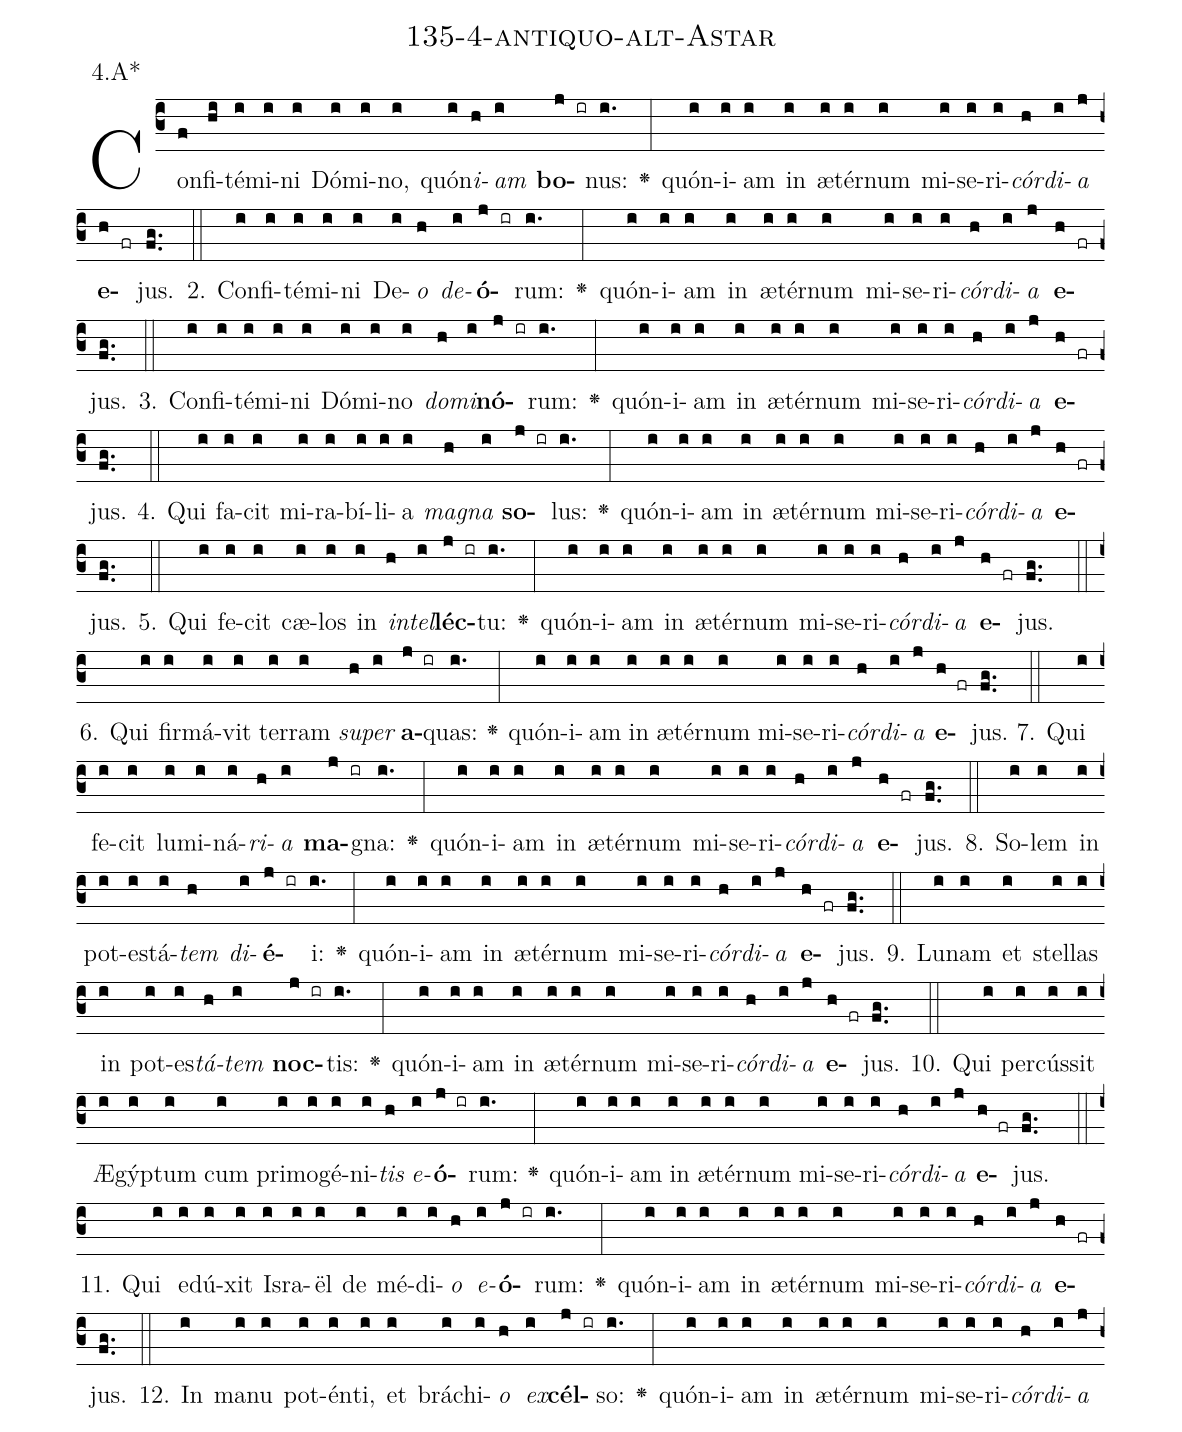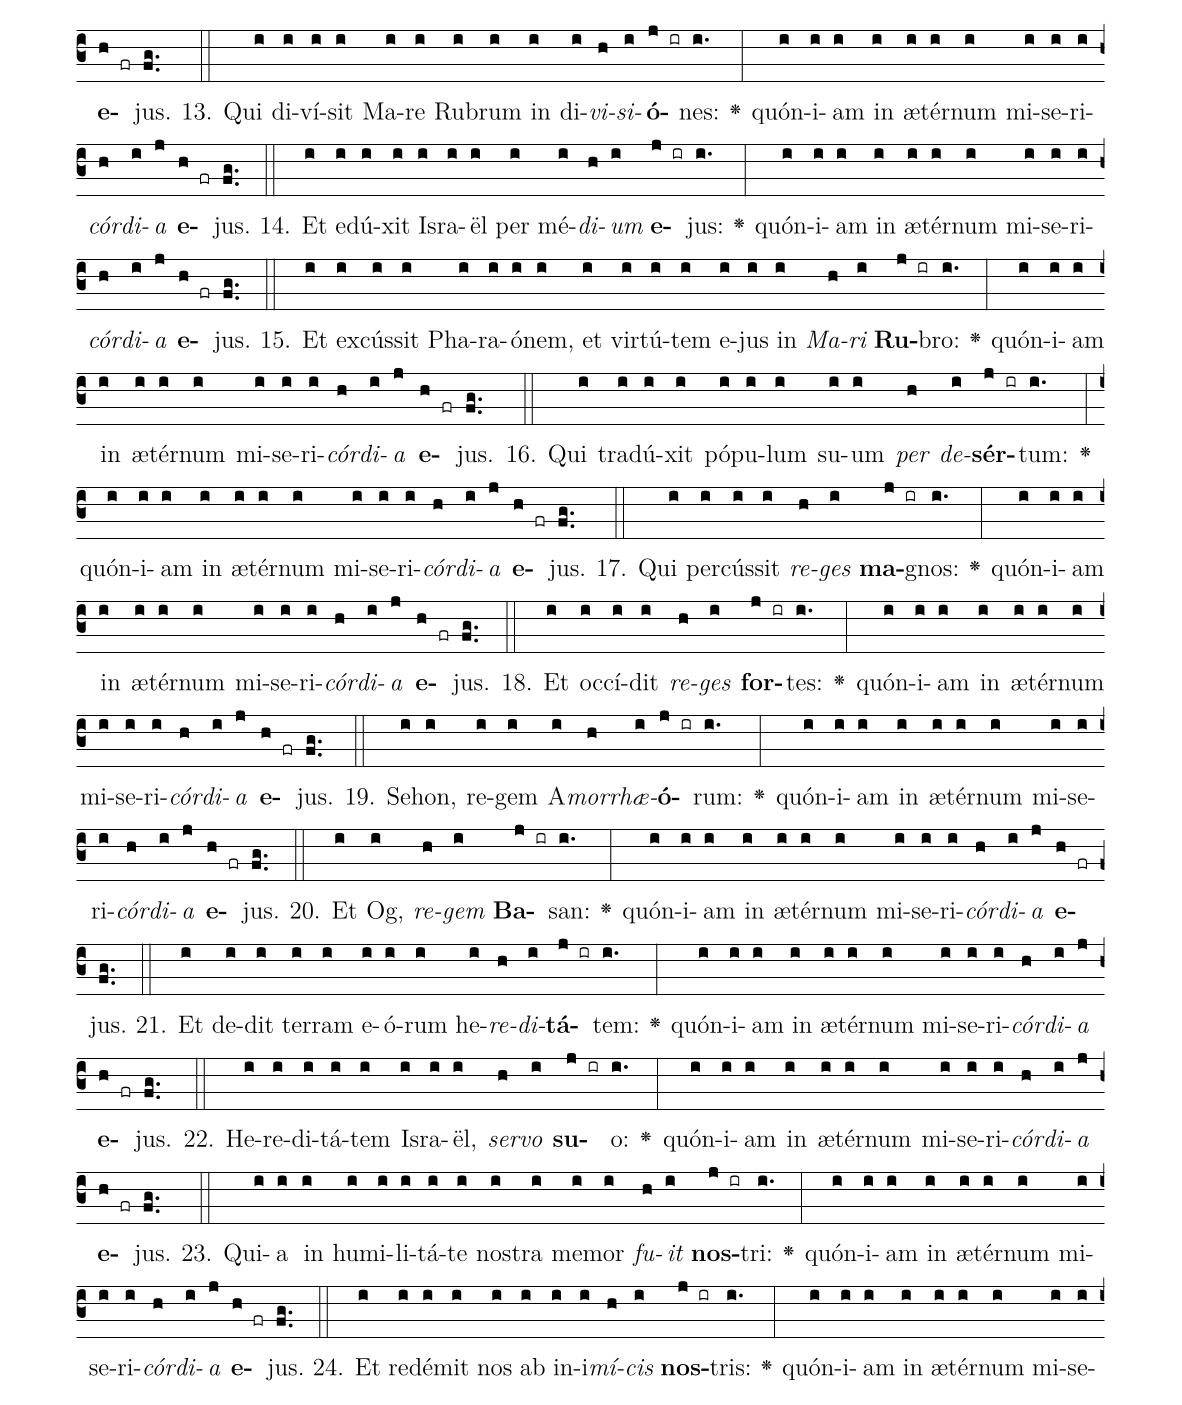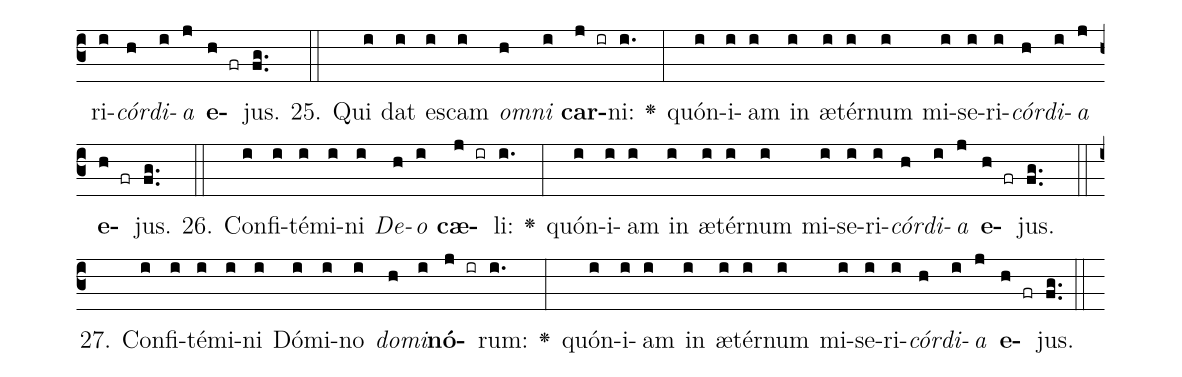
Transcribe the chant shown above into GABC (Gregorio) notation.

name: 135-4-antiquo-alt-Astar;
annotation: 4.A*;
%%
(c3)Con(f)fi(hi)té(i)mi(i)ni(i) Dó(i)mi(i)no,(i) quón(i)<i>i</i>(h)<i>am</i>(i) <b>bo</b>(j ir)nus:(i.) <v>\greheightstar</v>(:) quón(i)i(i)am(i) in(i) æ(i)tér(i)num(i) mi(i)se(i)ri(i)<i>cór</i>(h)<i>di</i>(i)<i>a</i>(j) <b>e</b>(h fr)jus.(fg..) (::)
2. Con(i)fi(i)té(i)mi(i)ni(i) De(i)<i>o</i>(h) <i>de</i>(i)<b>ó</b>(j ir)rum:(i.) <v>\greheightstar</v>(:) quón(i)i(i)am(i) in(i) æ(i)tér(i)num(i) mi(i)se(i)ri(i)<i>cór</i>(h)<i>di</i>(i)<i>a</i>(j) <b>e</b>(h fr)jus.(fg..) (::)
3. Con(i)fi(i)té(i)mi(i)ni(i) Dó(i)mi(i)no(i) <i>do</i>(h)<i>mi</i>(i)<b>nó</b>(j ir)rum:(i.) <v>\greheightstar</v>(:) quón(i)i(i)am(i) in(i) æ(i)tér(i)num(i) mi(i)se(i)ri(i)<i>cór</i>(h)<i>di</i>(i)<i>a</i>(j) <b>e</b>(h fr)jus.(fg..) (::)
4. Qui(i) fa(i)cit(i) mi(i)ra(i)bí(i)li(i)a(i) <i>ma</i>(h)<i>gna</i>(i) <b>so</b>(j ir)lus:(i.) <v>\greheightstar</v>(:) quón(i)i(i)am(i) in(i) æ(i)tér(i)num(i) mi(i)se(i)ri(i)<i>cór</i>(h)<i>di</i>(i)<i>a</i>(j) <b>e</b>(h fr)jus.(fg..) (::)
5. Qui(i) fe(i)cit(i) cæ(i)los(i) in(i) <i>in</i>(h)<i>tel</i>(i)<b>léc</b>(j ir)tu:(i.) <v>\greheightstar</v>(:) quón(i)i(i)am(i) in(i) æ(i)tér(i)num(i) mi(i)se(i)ri(i)<i>cór</i>(h)<i>di</i>(i)<i>a</i>(j) <b>e</b>(h fr)jus.(fg..) (::)
6. Qui(i) fir(i)má(i)vit(i) ter(i)ram(i) <i>su</i>(h)<i>per</i>(i) <b>a</b>(j ir)quas:(i.) <v>\greheightstar</v>(:) quón(i)i(i)am(i) in(i) æ(i)tér(i)num(i) mi(i)se(i)ri(i)<i>cór</i>(h)<i>di</i>(i)<i>a</i>(j) <b>e</b>(h fr)jus.(fg..) (::)
7. Qui(i) fe(i)cit(i) lu(i)mi(i)ná(i)<i>ri</i>(h)<i>a</i>(i) <b>ma</b>(j ir)gna:(i.) <v>\greheightstar</v>(:) quón(i)i(i)am(i) in(i) æ(i)tér(i)num(i) mi(i)se(i)ri(i)<i>cór</i>(h)<i>di</i>(i)<i>a</i>(j) <b>e</b>(h fr)jus.(fg..) (::)
8. So(i)lem(i) in(i) pot(i)es(i)tá(i)<i>tem</i>(h) <i>di</i>(i)<b>é</b>(j ir)i:(i.) <v>\greheightstar</v>(:) quón(i)i(i)am(i) in(i) æ(i)tér(i)num(i) mi(i)se(i)ri(i)<i>cór</i>(h)<i>di</i>(i)<i>a</i>(j) <b>e</b>(h fr)jus.(fg..) (::)
9. Lu(i)nam(i) et(i) stel(i)las(i) in(i) pot(i)es(i)<i>tá</i>(h)<i>tem</i>(i) <b>noc</b>(j ir)tis:(i.) <v>\greheightstar</v>(:) quón(i)i(i)am(i) in(i) æ(i)tér(i)num(i) mi(i)se(i)ri(i)<i>cór</i>(h)<i>di</i>(i)<i>a</i>(j) <b>e</b>(h fr)jus.(fg..) (::)
10. Qui(i) per(i)cús(i)sit(i) Æ(i)gýp(i)tum(i) cum(i) pri(i)mo(i)gé(i)ni(i)<i>tis</i>(h) <i>e</i>(i)<b>ó</b>(j ir)rum:(i.) <v>\greheightstar</v>(:) quón(i)i(i)am(i) in(i) æ(i)tér(i)num(i) mi(i)se(i)ri(i)<i>cór</i>(h)<i>di</i>(i)<i>a</i>(j) <b>e</b>(h fr)jus.(fg..) (::)
11. Qui(i) e(i)dú(i)xit(i) Is(i)ra(i)ël(i) de(i) mé(i)di(i)<i>o</i>(h) <i>e</i>(i)<b>ó</b>(j ir)rum:(i.) <v>\greheightstar</v>(:) quón(i)i(i)am(i) in(i) æ(i)tér(i)num(i) mi(i)se(i)ri(i)<i>cór</i>(h)<i>di</i>(i)<i>a</i>(j) <b>e</b>(h fr)jus.(fg..) (::)
12. In(i) ma(i)nu(i) pot(i)én(i)ti,(i) et(i) brá(i)chi(i)<i>o</i>(h) <i>ex</i>(i)<b>cél</b>(j ir)so:(i.) <v>\greheightstar</v>(:) quón(i)i(i)am(i) in(i) æ(i)tér(i)num(i) mi(i)se(i)ri(i)<i>cór</i>(h)<i>di</i>(i)<i>a</i>(j) <b>e</b>(h fr)jus.(fg..) (::)
13. Qui(i) di(i)ví(i)sit(i) Ma(i)re(i) Ru(i)brum(i) in(i) di(i)<i>vi</i>(h)<i>si</i>(i)<b>ó</b>(j ir)nes:(i.) <v>\greheightstar</v>(:) quón(i)i(i)am(i) in(i) æ(i)tér(i)num(i) mi(i)se(i)ri(i)<i>cór</i>(h)<i>di</i>(i)<i>a</i>(j) <b>e</b>(h fr)jus.(fg..) (::)
14. Et(i) e(i)dú(i)xit(i) Is(i)ra(i)ël(i) per(i) mé(i)<i>di</i>(h)<i>um</i>(i) <b>e</b>(j ir)jus:(i.) <v>\greheightstar</v>(:) quón(i)i(i)am(i) in(i) æ(i)tér(i)num(i) mi(i)se(i)ri(i)<i>cór</i>(h)<i>di</i>(i)<i>a</i>(j) <b>e</b>(h fr)jus.(fg..) (::)
15. Et(i) ex(i)cús(i)sit(i) Pha(i)ra(i)ó(i)nem,(i) et(i) vir(i)tú(i)tem(i) e(i)jus(i) in(i) <i>Ma</i>(h)<i>ri</i>(i) <b>Ru</b>(j ir)bro:(i.) <v>\greheightstar</v>(:) quón(i)i(i)am(i) in(i) æ(i)tér(i)num(i) mi(i)se(i)ri(i)<i>cór</i>(h)<i>di</i>(i)<i>a</i>(j) <b>e</b>(h fr)jus.(fg..) (::)
16. Qui(i) tra(i)dú(i)xit(i) pó(i)pu(i)lum(i) su(i)um(i) <i>per</i>(h) <i>de</i>(i)<b>sér</b>(j ir)tum:(i.) <v>\greheightstar</v>(:) quón(i)i(i)am(i) in(i) æ(i)tér(i)num(i) mi(i)se(i)ri(i)<i>cór</i>(h)<i>di</i>(i)<i>a</i>(j) <b>e</b>(h fr)jus.(fg..) (::)
17. Qui(i) per(i)cús(i)sit(i) <i>re</i>(h)<i>ges</i>(i) <b>ma</b>(j ir)gnos:(i.) <v>\greheightstar</v>(:) quón(i)i(i)am(i) in(i) æ(i)tér(i)num(i) mi(i)se(i)ri(i)<i>cór</i>(h)<i>di</i>(i)<i>a</i>(j) <b>e</b>(h fr)jus.(fg..) (::)
18. Et(i) oc(i)cí(i)dit(i) <i>re</i>(h)<i>ges</i>(i) <b>for</b>(j ir)tes:(i.) <v>\greheightstar</v>(:) quón(i)i(i)am(i) in(i) æ(i)tér(i)num(i) mi(i)se(i)ri(i)<i>cór</i>(h)<i>di</i>(i)<i>a</i>(j) <b>e</b>(h fr)jus.(fg..) (::)
19. Se(i)hon,(i) re(i)gem(i) A(i)<i>mor</i>(h)<i>rhæ</i>(i)<b>ó</b>(j ir)rum:(i.) <v>\greheightstar</v>(:) quón(i)i(i)am(i) in(i) æ(i)tér(i)num(i) mi(i)se(i)ri(i)<i>cór</i>(h)<i>di</i>(i)<i>a</i>(j) <b>e</b>(h fr)jus.(fg..) (::)
20. Et(i) Og,(i) <i>re</i>(h)<i>gem</i>(i) <b>Ba</b>(j ir)san:(i.) <v>\greheightstar</v>(:) quón(i)i(i)am(i) in(i) æ(i)tér(i)num(i) mi(i)se(i)ri(i)<i>cór</i>(h)<i>di</i>(i)<i>a</i>(j) <b>e</b>(h fr)jus.(fg..) (::)
21. Et(i) de(i)dit(i) ter(i)ram(i) e(i)ó(i)rum(i) he(i)<i>re</i>(h)<i>di</i>(i)<b>tá</b>(j ir)tem:(i.) <v>\greheightstar</v>(:) quón(i)i(i)am(i) in(i) æ(i)tér(i)num(i) mi(i)se(i)ri(i)<i>cór</i>(h)<i>di</i>(i)<i>a</i>(j) <b>e</b>(h fr)jus.(fg..) (::)
22. He(i)re(i)di(i)tá(i)tem(i) Is(i)ra(i)ël,(i) <i>ser</i>(h)<i>vo</i>(i) <b>su</b>(j ir)o:(i.) <v>\greheightstar</v>(:) quón(i)i(i)am(i) in(i) æ(i)tér(i)num(i) mi(i)se(i)ri(i)<i>cór</i>(h)<i>di</i>(i)<i>a</i>(j) <b>e</b>(h fr)jus.(fg..) (::)
23. Qui(i)a(i) in(i) hu(i)mi(i)li(i)tá(i)te(i) nos(i)tra(i) me(i)mor(i) <i>fu</i>(h)<i>it</i>(i) <b>nos</b>(j ir)tri:(i.) <v>\greheightstar</v>(:) quón(i)i(i)am(i) in(i) æ(i)tér(i)num(i) mi(i)se(i)ri(i)<i>cór</i>(h)<i>di</i>(i)<i>a</i>(j) <b>e</b>(h fr)jus.(fg..) (::)
24. Et(i) red(i)é(i)mit(i) nos(i) ab(i) in(i)i(i)<i>mí</i>(h)<i>cis</i>(i) <b>nos</b>(j ir)tris:(i.) <v>\greheightstar</v>(:) quón(i)i(i)am(i) in(i) æ(i)tér(i)num(i) mi(i)se(i)ri(i)<i>cór</i>(h)<i>di</i>(i)<i>a</i>(j) <b>e</b>(h fr)jus.(fg..) (::)
25. Qui(i) dat(i) es(i)cam(i) <i>om</i>(h)<i>ni</i>(i) <b>car</b>(j ir)ni:(i.) <v>\greheightstar</v>(:) quón(i)i(i)am(i) in(i) æ(i)tér(i)num(i) mi(i)se(i)ri(i)<i>cór</i>(h)<i>di</i>(i)<i>a</i>(j) <b>e</b>(h fr)jus.(fg..) (::)
26. Con(i)fi(i)té(i)mi(i)ni(i) <i>De</i>(h)<i>o</i>(i) <b>cæ</b>(j ir)li:(i.) <v>\greheightstar</v>(:) quón(i)i(i)am(i) in(i) æ(i)tér(i)num(i) mi(i)se(i)ri(i)<i>cór</i>(h)<i>di</i>(i)<i>a</i>(j) <b>e</b>(h fr)jus.(fg..) (::)
27. Con(i)fi(i)té(i)mi(i)ni(i) Dó(i)mi(i)no(i) <i>do</i>(h)<i>mi</i>(i)<b>nó</b>(j ir)rum:(i.) <v>\greheightstar</v>(:) quón(i)i(i)am(i) in(i) æ(i)tér(i)num(i) mi(i)se(i)ri(i)<i>cór</i>(h)<i>di</i>(i)<i>a</i>(j) <b>e</b>(h fr)jus.(fg..) (::)
